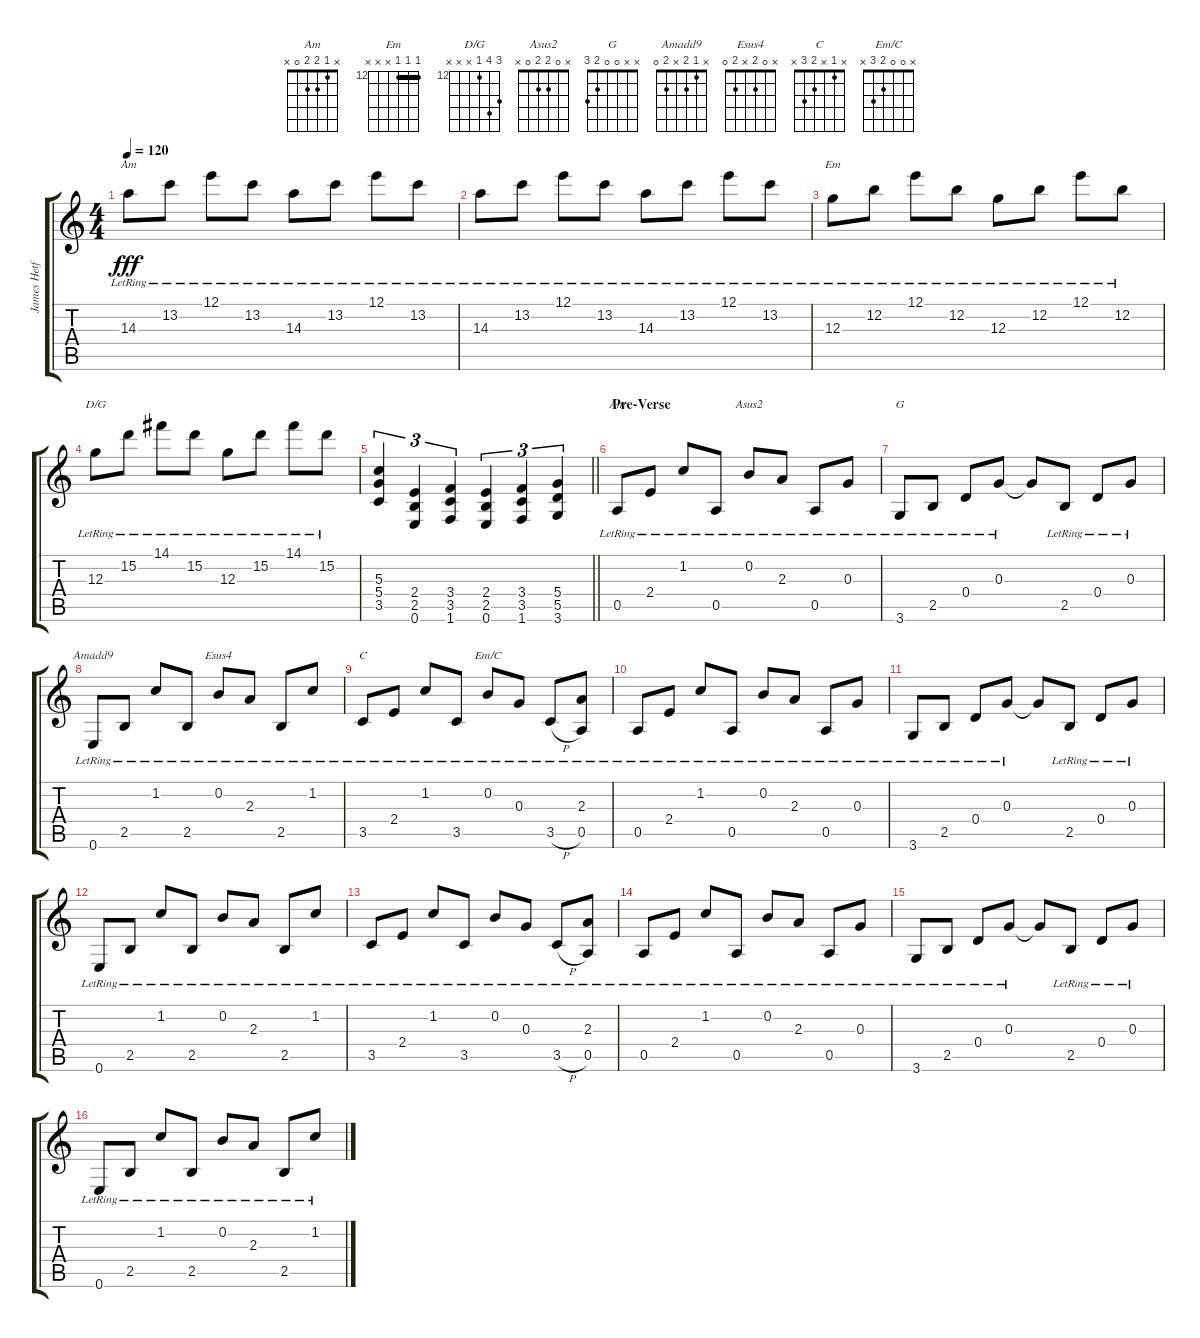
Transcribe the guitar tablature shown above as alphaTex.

\track ("James Hetfield" "James Hetf") {instrument electricguitarclean}
\staff {score tabs}
\tuning (E4 B3 G3 D3 A2 E2) {hide}
\chord ("Am" 12 13 14 x x x) {firstfret 12}
\chord ("Em" 12 12 12 x x x) {firstfret 12 barre 12}
\chord ("D/G" 14 15 12 x x x) {firstfret 12}
\chord ("Am" x 1 2 2 0 x)
\chord ("Asus2" x 0 2 2 0 x)
\chord ("G" x x 0 0 2 3)
\chord ("Amadd9" x 1 2 x 2 0)
\chord ("Esus4" x 0 2 x 2 0)
\chord ("C" x 1 x 2 3 x)
\chord ("Em/C" x 0 0 2 3 x)
\ts (4 4)
\tempo 120
\clef g2
\ks aminor
14.3{lr}.8{ch "Am" dy fff} 13.2{lr}.8 12.1{lr}.8 13.2{lr}.8 14.3{lr}.8 13.2{lr}.8 12.1{lr}.8 13.2{lr}.8 |
14.3{lr}.8 13.2{lr}.8 12.1{lr}.8 13.2{lr}.8 14.3{lr}.8 13.2{lr}.8 12.1{lr}.8 13.2{lr}.8 |
12.3{lr}.8{ch "Em"} 12.2{lr}.8 12.1{lr}.8 12.2{lr}.8 12.3{lr}.8 12.2{lr}.8 12.1{lr}.8 12.2{lr}.8 |
12.3{lr}.8{ch "D/G"} 15.2{lr}.8 14.1{lr}.8 15.2{lr}.8 12.3{lr}.8 15.2{lr}.8 14.1{lr}.8 15.2{lr}.8 |
\barLineRight lightlight
(5.3 5.4 3.5).4{tu (3 2)} (2.4 2.5 0.6).4{tu (3 2)} (3.4 3.5 1.6).4{tu (3 2)} (2.4 2.5 0.6).4{tu (3 2)} (3.4 3.5 1.6).4{tu (3 2)} (5.4 5.5 3.6).4{tu (3 2)} |
\section ("" "Pre-Verse")
0.5{lr}.8{ch "Am"} 2.4{lr}.8 1.2{lr}.8 0.5{lr}.8 0.2{lr}.8{ch "Asus2"} 2.3{lr}.8 0.5{lr}.8 0.3{lr}.8 |
3.6{lr}.8{ch "G"} 2.5{lr}.8 0.4{lr}.8 0.3{lr}.8 0.3{t}.8 2.5{lr}.8 0.4{lr}.8 0.3{lr}.8 |
0.6{lr}.8{ch "Amadd9"} 2.5{lr}.8 1.2{lr}.8 2.5{lr}.8 0.2{lr}.8{ch "Esus4"} 2.3{lr}.8 2.5{lr}.8 1.2{lr}.8 |
3.5{lr}.8{ch "C"} 2.4{lr}.8 1.2{lr}.8 3.5{lr}.8 0.2{lr}.8{ch "Em/C"} 0.3{lr}.8 3.5{h lr}.8 (2.3{lr} 0.5).8 |
0.5{lr}.8 2.4{lr}.8 1.2{lr}.8 0.5{lr}.8 0.2{lr}.8 2.3{lr}.8 0.5{lr}.8 0.3{lr}.8 |
3.6{lr}.8 2.5{lr}.8 0.4{lr}.8 0.3{lr}.8 0.3{t}.8 2.5{lr}.8 0.4{lr}.8 0.3{lr}.8 |
0.6{lr}.8 2.5{lr}.8 1.2{lr}.8 2.5{lr}.8 0.2{lr}.8 2.3{lr}.8 2.5{lr}.8 1.2{lr}.8 |
3.5{lr}.8 2.4{lr}.8 1.2{lr}.8 3.5{lr}.8 0.2{lr}.8 0.3{lr}.8 3.5{h lr}.8 (2.3{lr} 0.5).8 |
0.5{lr}.8 2.4{lr}.8 1.2{lr}.8 0.5{lr}.8 0.2{lr}.8 2.3{lr}.8 0.5{lr}.8 0.3{lr}.8 |
3.6{lr}.8 2.5{lr}.8 0.4{lr}.8 0.3{lr}.8 0.3{t}.8 2.5{lr}.8 0.4{lr}.8 0.3{lr}.8 |
0.6{lr}.8 2.5{lr}.8 1.2{lr}.8 2.5{lr}.8 0.2{lr}.8 2.3{lr}.8 2.5{lr}.8 1.2{lr}.8
